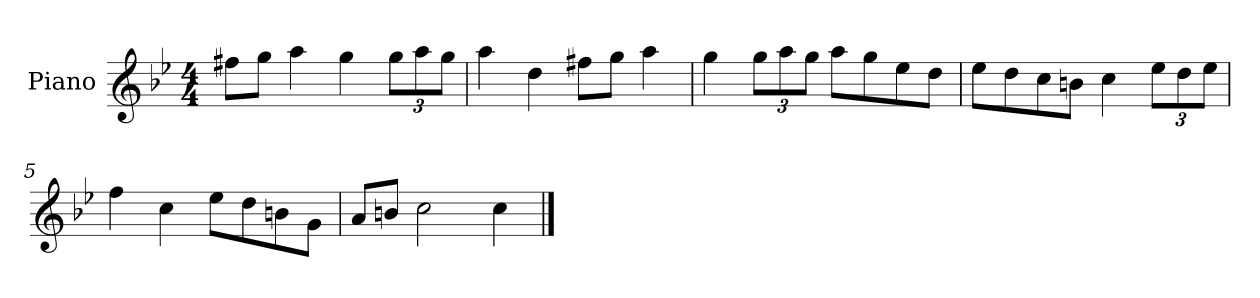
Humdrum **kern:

**kern
*part1
*staff1
*I"Piano
*I'P-no
*clefG2
*k[b-e-]
*M4/4
*MM90
=1
8ff#X\L
8gg\J
4aa\
4gg\
*Xbrackettup
12gg\L
12aa\
12gg\J
=2
4aa\
4dd\
8ff#X\L
8gg\J
4aa\
=3
4gg\
12gg\L
12aa\
12gg\J
8aa\L
8gg\
8ee-\
8dd\J
=4
8ee-\L
8dd\
8cc\
8bn\J
4cc\
12ee-\L
12dd\
12ee-\J
=5
4ff\
4cc\
8ee-\L
8dd\
8bn\
8g\J
!!LO:LB:g=z
=6
8a/L
8bn/J
2cc\
4cc\
==
*-
